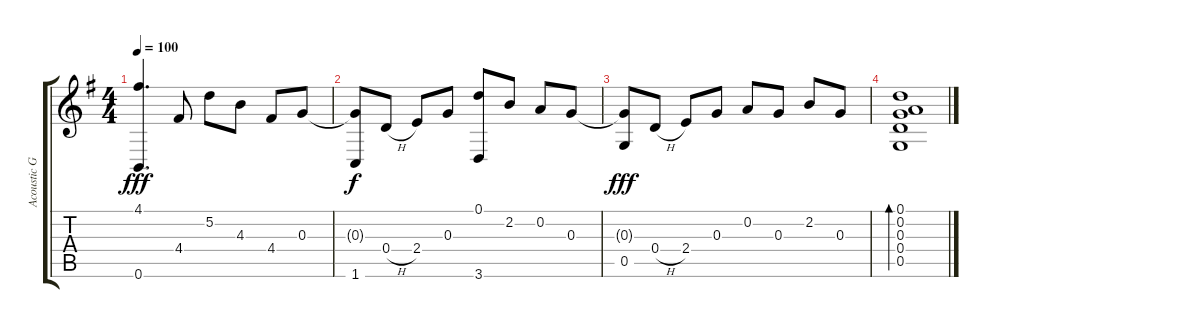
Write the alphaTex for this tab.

\track ("Acoustic Guitar" "Acoustic G") {instrument acousticguitarsteel}
\staff {score tabs}
\tuning (D4 A3 G3 D3 G2 B1) {hide}
\ts (4 4)
\tempo 100
\clef g2
\ks g
(4.1 0.6).4{d dy fff} 4.4.8 5.2.8 4.3.8 4.4.8 0.3.8 |
(0.3{t} 1.6).8{dy f beam Up} 0.4{h}.8{beam Up} 2.4.8 0.3.8 (0.1 3.6).8 2.2.8 0.2.8 0.3.8 |
(0.3{t} 0.5).8{dy fff} 0.4{h}.8 2.4.8 0.3.8 0.2.8 0.3.8 2.2.8 0.3.8 |
(0.1 0.2 0.3 0.4 0.5).1{bd 60}
